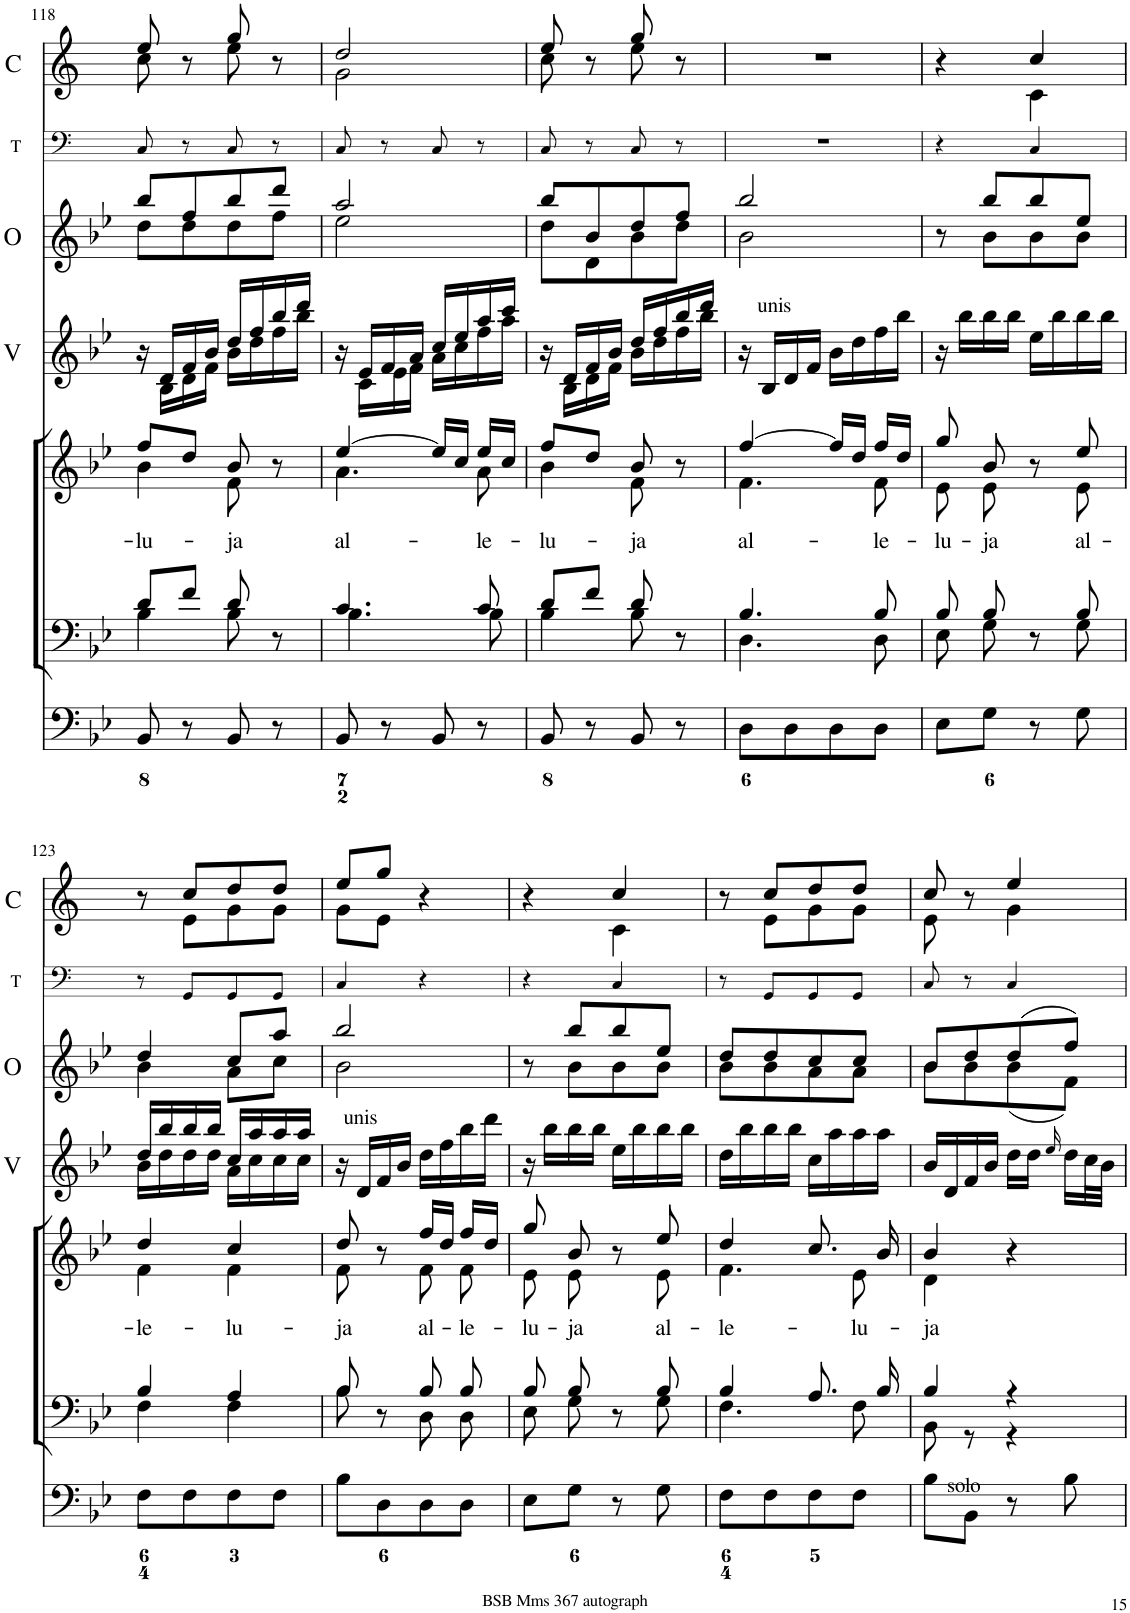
**kern	**kern	**kern	**text	**kern	**kern	**kern	**kern	**kern	**kern
*part9	*part8	*part7	*part7	*part6	*part5	*part4	*part3	*part2	*part1
*staff9	*staff8	*staff7	*staff7	*staff6	*staff5	*staff4	*staff3	*staff2	*staff1
*I"Organ	*I"Voice	*I"Voice	*	*I"Violin	*I"Violin	*I"2 Violini	*I"2 Oboi	*I"Timpani in B[flat]	*I"2 Clarini in B [flat]
*	*	*	*	*I'Vln.	*I'Vln.	*I'V	*I'O	*I'T	*I'C
!!LO:PB:g=z
*clefF4	*clefF4	*clefG2	*	*clefG2	*clefG2	*clefG2	*clefG2	*clefF4	*clefG2
*	*	*	*	*	*	*	*	*Trd1c2	*Trd1c2
*k[b-e-]	*k[b-e-]	*k[b-e-]	*	*k[b-e-]	*k[b-e-]	*k[b-e-]	*k[b-e-]	*k[]	*k[]
*M2/4	*M2/4	*M2/4	*	*M2/4	*M2/4	*M2/4	*M2/4	*M2/4	*M2/4
=118	=118	=118	=118	=118	=118	=118	=118	=118	=118
*	*^	*^	*	*	*	*	*	*	*
!	!	!	!	!	!LO:LY:b	!	!	!	!	!	!
*	*	*	*	*	*	*	*	*^	*^	*	*^
8BB-/	8d/L	4B-\	8ff/L	4b-\	-lu-	16r	16r	16r	16ryy	8bb-/L	8dd\L	8C/	8ee/	8cc\
.	.	.	.	.	.	16B-/LL	16d	16d/LL	16B-\LL	.	.	.	.	.
8r	8f/J	.	8dd/J	.	.	16d/	16f	16f/	16d\	8ff/	8dd\	8r	8r	8ryy
.	.	.	.	.	.	16f/JJ	16b-	16b-/JJ	16f\JJ	.	.	.	.	.
!	!	!	!	!	!LO:LY:b	!	!	!	!	!	!	!	!	!
8BB-/	8d/	8B-\	8b-/	8f\	-ja	16b-\LL	16dd	16dd/LL	16b-\LL	8bb-/	8dd\	8C/	8gg/	8ee\
.	.	.	.	.	.	16dd\J	16ff	16ff/	16dd\	.	.	.	.	.
8r	8r	8ryy	8r	8ryy	.	16ff\L	16bb-	16bb-/	16ff\	8ddd/J	8ff\J	8r	8r	8ryy
.	.	.	.	.	.	16bb-\JJ	16ddd	16ddd/JJ	16bb-\JJ	.	.	.	.	.
=119	=119	=119	=119	=119	=119	=119	=119	=119	=119	=119	=119	=119	=119	=119
!	!	!	!	!	!LO:LY:b	!	!	!	!	!	!	!	!	!
8BB-/	4.c/	4.B-\	[4ee-/	4.a\	al-	16r	16r	16r	16ryy	2aa/	2ee-\	8C/	2dd/	2g\
.	.	.	.	.	.	16c/LL	16e-	16e-/LL	16c\LL	.	.	.	.	.
8r	.	.	.	.	.	16e-/	16f	16f/	16e-\	.	.	8r	.	.
.	.	.	.	.	.	16f/JJ	16a	16a/JJ	16f\JJ	.	.	.	.	.
8BB-/	.	.	16ee-/LL]	.	.	16a\LL	16cc	16cc/LL	16a\LL	.	.	8C/	.	.
.	.	.	16cc/JJ	.	.	16cc\J	16ee-	16ee-/	16cc\	.	.	.	.	.
!	!	!	!	!	!LO:LY:b	!	!	!	!	!	!	!	!	!
8r	8c/	8B-\	16ee-/LL	8a\	-le-	16ff\L	16aa	16aa/	16ff\	.	.	8r	.	.
.	.	.	16cc/JJ	.	.	16aa\JJ	16ccc	16ccc/JJ	16aa\JJ	.	.	.	.	.
=120	=120	=120	=120	=120	=120	=120	=120	=120	=120	=120	=120	=120	=120	=120
!	!	!	!	!	!LO:LY:b	!	!	!	!	!	!	!	!	!
8BB-/	8d/L	4B-\	8ff/L	4b-\	-lu-	16r	16r	16r	16ryy	8bb-/L	8dd\L	8C/	8ee/	8cc\
.	.	.	.	.	.	16B-/LL	16d	16d/LL	16B-\LL	.	.	.	.	.
8r	8f/J	.	8dd/J	.	.	16d/	16f	16f/	16d\	8b-/	8d\	8r	8r	8ryy
.	.	.	.	.	.	16f/JJ	16b-	16b-/JJ	16f\JJ	.	.	.	.	.
!	!	!	!	!	!LO:LY:b	!	!	!	!	!	!	!	!	!
8BB-/	8d/	8B-\	8b-/	8f\	-ja	16b-\LL	16ddLL	16dd/LL	16b-\LL	8dd/	8b-\	8C/	8gg/	8ee\
.	.	.	.	.	.	16dd\J	16ff	16ff/	16dd\	.	.	.	.	.
8r	8r	8ryy	8r	8ryy	.	16ff\L	16bb-	16bb-/	16ff\	8ff/J	8dd\J	8r	8r	8ryy
.	.	.	.	.	.	16bb-\JJ	16dddJJ	16ddd/JJ	16bb-\JJ	.	.	.	.	.
*	*	*	*	*	*	*	*	*	*	*	*	*	*v	*v
=121	=121	=121	=121	=121	=121	=121	=121	=121	=121	=121	=121	=121	=121
!	!	!	!	!	!LO:LY:b	!	!	!	!	!	!	!	!
*	*	*	*	*	*	*	*	*v	*v	*	*	*	*
8D\L	4.B-/	4.D\	[4ff/	4.f\	al-	16r	16r	16r	2bb-/	2b-\	2r	2r
!	!	!	!	!	!	!	!	!LO:TX:a:t=unis	!	!	!	!
!	!	!	!	!	!	!	!LO:TX:a:t=unis	!	!	!	!	!
!	!	!	!	!	!	!LO:TX:a:t=unis	!	!	!	!	!	!
.	.	.	.	.	.	16B-/LL	16B-	16B-/LL	.	.	.	.
8D\	.	.	.	.	.	16d/	16d	16d/	.	.	.	.
.	.	.	.	.	.	16f/JJ	16f	16f/JJ	.	.	.	.
8D\	.	.	16ff/LL]	.	.	16b-\LL	16b-	16b-\LL	.	.	.	.
.	.	.	16dd/JJ	.	.	16dd\J	16dd	16dd\	.	.	.	.
!	!	!	!	!	!LO:LY:b	!	!	!	!	!	!	!
8D\J	8B-/	8D\	16ff/LL	8f\	-le-	16ff\L	16ff	16ff\	.	.	.	.
.	.	.	16dd/JJ	.	.	16bb-\JJ	16bb-	16bb-\JJ	.	.	.	.
=122	=122	=122	=122	=122	=122	=122	=122	=122	=122	=122	=122	=122
!	!	!	!	!	!LO:LY:b	!	!	!	!	!	!	!
*	*	*	*	*	*	*	*	*	*	*	*	*^
8E-\L	8B-/	8E-\	8gg/	8e-\	-lu-	16r	16r	16r	8r	8ryy	4r	4r	4ryy
.	.	.	.	.	.	16bb-\LL	16bb-	16bb-\LL	.	.	.	.	.
!	!	!	!	!	!LO:LY:b	!	!	!	!	!	!	!	!
8G\J	8B-/	8G\	8b-/	8e-\	-ja	16bb-\	16bb-	16bb-\	8bb-/L	8b-\L	.	.	.
.	.	.	.	.	.	16bb-\JJ	16bb-	16bb-\JJ	.	.	.	.	.
8r	8r	8ryy	8r	8ryy	.	16ee-\LL	16ee-	16ee-\LL	8bb-/	8b-\	4C/	4cc/	4c\
.	.	.	.	.	.	16bb-\J	16bb-	16bb-\	.	.	.	.	.
!	!	!	!	!	!LO:LY:b	!	!	!	!	!	!	!	!
8G\	8B-/	8G\	8ee-/	8e-\	al-	16bb-\L	16bb-	16bb-\	8ee-/J	8b-\J	.	.	.
.	.	.	.	.	.	16bb-\JJ	16bb-	16bb-\JJ	.	.	.	.	.
!!LO:LB:g=z	!!
=123	=123	=123	=123	=123	=123	=123	=123	=123	=123	=123	=123	=123	=123
!	!	!	!	!	!	!	!LO:TX:a:t=div	!	!	!	!	!	!
!	!	!	!	!	!	!LO:TX:a:t=div	!	!	!	!	!	!	!
!	!	!	!	!	!LO:LY:b	!	!	!	!	!	!	!	!
*	*	*	*	*	*	*	*	*^	*	*	*	*	*
8F\L	4B-/	4F\	4dd/	4f\	-le-	16b-\LL	16dd	16dd/LL	16b-\LL	4dd/	4b-\	8r	8r	8ryy
.	.	.	.	.	.	16dd\J	16bb-	16bb-/	16dd\	.	.	.	.	.
8F\	.	.	.	.	.	16dd\L	16bb-	16bb-/	16dd\	.	.	8GG/L	8cc/L	8e\L
.	.	.	.	.	.	16dd\JJ	16bb-	16bb-/JJ	16dd\JJ	.	.	.	.	.
!	!	!	!	!	!LO:LY:b	!	!	!	!	!	!	!	!	!
8F\	4A/	4F\	4cc/	4f\	-lu-	16a\LL	16cc	16cc/LL	16a\LL	8cc/L	8a\L	8GG/	8dd/	8g\
.	.	.	.	.	.	16cc\J	16aa	16aa/	16cc\	.	.	.	.	.
8F\J	.	.	.	.	.	16cc\L	16aa	16aa/	16cc\	8aa/J	8cc\J	8GG/J	8dd/J	8g\J
.	.	.	.	.	.	16cc\JJ	16aa	16aa/JJ	16cc\JJ	.	.	.	.	.
=124	=124	=124	=124	=124	=124	=124	=124	=124	=124	=124	=124	=124	=124	=124
!	!	!	!	!	!LO:LY:b	!	!	!	!	!	!	!	!	!
*	*	*	*	*	*	*	*	*v	*v	*	*	*	*	*
8B-\L	8B-/	8B-\	8dd/	8f\	-ja	16r	16r	16r	2bb-/	2b-\	4C/	8ee/L	8g\L
!	!	!	!	!	!	!	!	!LO:TX:a:t=unis	!	!	!	!	!
!	!	!	!	!	!	!	!LO:TX:a:t=unis	!	!	!	!	!	!
!	!	!	!	!	!	!LO:TX:a:t=unis	!	!	!	!	!	!	!
.	.	.	.	.	.	16d/LL	16d	16d/LL	.	.	.	.	.
8D\	8r	8ryy	8r	8ryy	.	16f/	16f	16f/	.	.	.	8gg/J	8e\J
.	.	.	.	.	.	16b-/JJ	16b-	16b-/JJ	.	.	.	.	.
!	!	!	!	!	!LO:LY:b	!	!	!	!	!	!	!	!
8D\	8B-/	8D\	16ff/LL	8f\	al-	16dd\LL	16dd	16dd\LL	.	.	4r	4r	4ryy
.	.	.	16dd/JJ	.	.	16ff\J	16ff	16ff\	.	.	.	.	.
!	!	!	!	!	!LO:LY:b	!	!	!	!	!	!	!	!
8D\J	8B-/	8D\	16ff/LL	8f\	-le-	16bb-\L	16bb-	16bb-\	.	.	.	.	.
.	.	.	16dd/JJ	.	.	16ddd\JJ	16ddd	16ddd\JJ	.	.	.	.	.
=125	=125	=125	=125	=125	=125	=125	=125	=125	=125	=125	=125	=125	=125
!	!	!	!	!	!LO:LY:b	!	!	!	!	!	!	!	!
8E-\L	8B-/	8E-\	8gg/	8e-\	-lu-	16r	16r	16r	8r	8ryy	4r	4r	4ryy
.	.	.	.	.	.	16bb-\LL	16bb-	16bb-\LL	.	.	.	.	.
!	!	!	!	!	!LO:LY:b	!	!	!	!	!	!	!	!
8G\J	8B-/	8G\	8b-/	8e-\	-ja	16bb-\	16bb-	16bb-\	8bb-/L	8b-\L	.	.	.
.	.	.	.	.	.	16bb-\JJ	16bb-	16bb-\JJ	.	.	.	.	.
8r	8r	8ryy	8r	8ryy	.	16ee-\LL	16ee-	16ee-\LL	8bb-/	8b-\	4C/	4cc/	4c\
.	.	.	.	.	.	16bb-\J	16bb-	16bb-\	.	.	.	.	.
!	!	!	!	!	!LO:LY:b	!	!	!	!	!	!	!	!
8G\	8B-/	8G\	8ee-/	8e-\	al-	16bb-\L	16bb-	16bb-\	8ee-/J	8b-\J	.	.	.
.	.	.	.	.	.	16bb-\JJ	16bb-	16bb-\JJ	.	.	.	.	.
=126	=126	=126	=126	=126	=126	=126	=126	=126	=126	=126	=126	=126	=126
!	!	!	!	!	!LO:LY:b	!	!	!	!	!	!	!	!
8F\L	4B-/	4.F\	4dd/	4.f\	-le-	16dd\LL	16dd	16dd\LL	8dd/L	8b-\L	8r	8r	8ryy
.	.	.	.	.	.	16bb-\J	16bb-	16bb-\	.	.	.	.	.
8F\	.	.	.	.	.	16bb-\L	16bb-	16bb-\	8dd/	8b-\	8GG/L	8cc/L	8e\L
.	.	.	.	.	.	16bb-\JJ	16bb-	16bb-\JJ	.	.	.	.	.
8F\	8.A/	.	8.cc/	.	.	16cc\LL	16cc	16cc\LL	8cc/	8a\	8GG/	8dd/	8g\
.	.	.	.	.	.	16aa\J	16aa	16aa\	.	.	.	.	.
!	!	!	!	!	!LO:LY:b	!	!	!	!	!	!	!	!
8F\J	.	8F\	.	8e-\	-lu-	16aa\L	16aa	16aa\	8cc/J	8a\J	8GG/J	8dd/J	8g\J
.	16B-/	.	16b-/	.	.	16aa\JJ	16aa	16aa\JJ	.	.	.	.	.
=127	=127	=127	=127	=127	=127	=127	=127	=127	=127	=127	=127	=127	=127
!	!	!	!	!	!LO:LY:b	!	!	!	!	!	!	!	!
8B-\L	4B-/	8BB-\	4b-/	4d\	-ja	16b-\LL	16b-	16b-/LL	8b-/L	8b-\L	8C/	8cc/	8e\
.	.	.	.	.	.	16d\J	16d	16d/	.	.	.	.	.
!LO:TX:a:t=solo	!	!	!	!	!	!	!	!	!	!	!	!	!
8BB-\J	.	8r	.	.	.	16f\L	16f	16f/	8dd/	8b-\	8r	8r	8ryy
.	.	.	.	.	.	16b-\JJ	16b-	16b-/JJ	.	.	.	.	.
8r	4r	4r	4r	4ryy	.	16dd\LL	16dd	16dd\LL	(8dd/	(8b-\	4C/	4ee/	4g\
.	.	.	.	.	.	16dd\J	16dd	16dd\JJ	.	.	.	.	.
.	.	.	.	.	.	16qee-\	16qee-	16qee-/	.	.	.	.	.
8B-\	.	.	.	.	.	16dd\L	16dd	16dd\LL	8ff/J)	8f\J)	.	.	.
.	.	.	.	.	.	32cc\L	32cc	32cc\L	.	.	.	.	.
.	.	.	.	.	.	32b-\JJJ	32b-	32b-\JJJ	.	.	.	.	.
*	*v	*v	*	*	*	*	*	*	*v	*v	*	*v	*v
*	*	*v	*v	*	*	*	*	*	*	*
=	=	=	=	=	=	=	=	=	=
*-	*-	*-	*-	*-	*-	*-	*-	*-	*-
